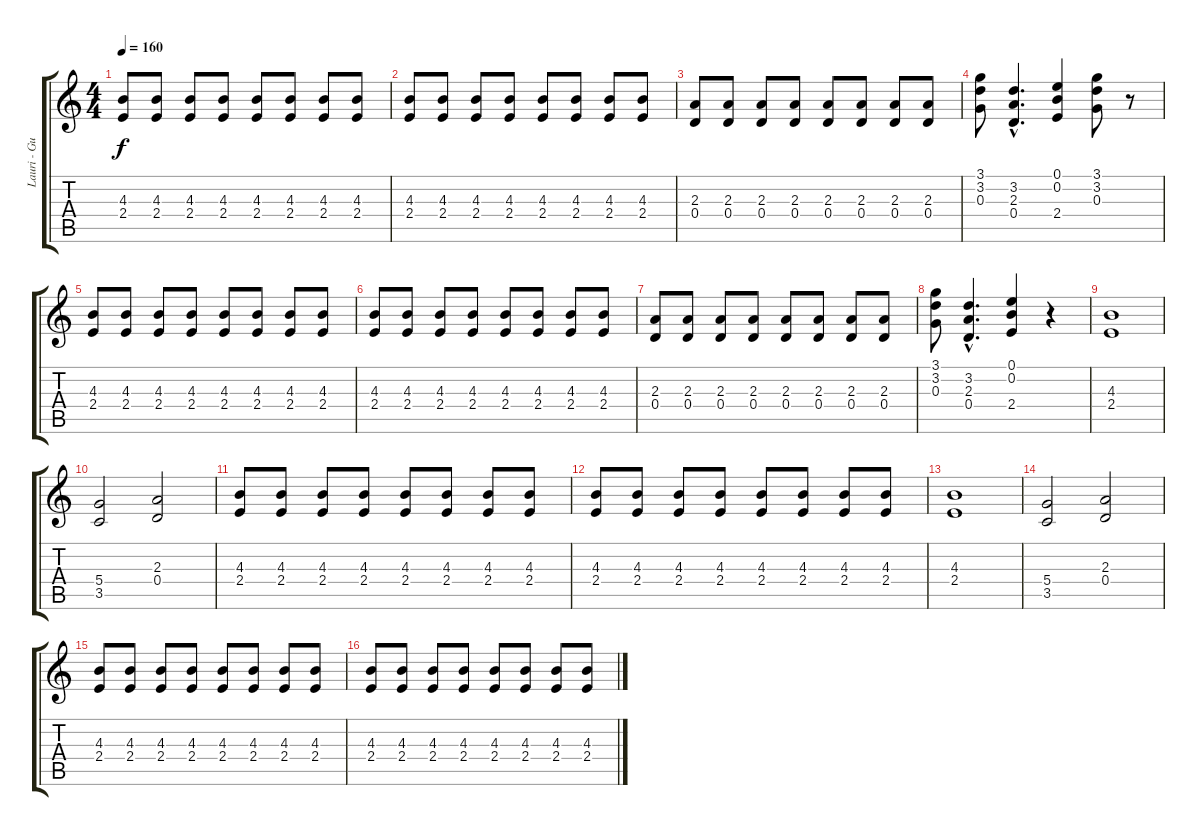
\track ("Lauri - Guitar 1" "Lauri - Gu") {instrument distortionguitar}
\staff {score tabs}
\tuning (E4 B3 G3 D3 A2 E2) {hide}
\ts (4 4)
\tempo 160
\clef g2
\ks c
(4.3 2.4).8{dy f} (4.3 2.4).8 (4.3 2.4).8 (4.3 2.4).8 (4.3 2.4).8 (4.3 2.4).8 (4.3 2.4).8 (4.3 2.4).8 |
(4.3 2.4).8 (4.3 2.4).8 (4.3 2.4).8 (4.3 2.4).8 (4.3 2.4).8 (4.3 2.4).8 (4.3 2.4).8 (4.3 2.4).8 |
(2.3 0.4).8 (2.3 0.4).8 (2.3 0.4).8 (2.3 0.4).8 (2.3 0.4).8 (2.3 0.4).8 (2.3 0.4).8 (2.3 0.4).8 |
(3.1 3.2 0.3).8 (3.2{hac} 2.3{hac} 0.4{hac}).4{d} (0.1 0.2 2.4).4 (3.1 3.2 0.3).8 r.8 |
(4.3 2.4).8 (4.3 2.4).8 (4.3 2.4).8 (4.3 2.4).8 (4.3 2.4).8 (4.3 2.4).8 (4.3 2.4).8 (4.3 2.4).8 |
(4.3 2.4).8 (4.3 2.4).8 (4.3 2.4).8 (4.3 2.4).8 (4.3 2.4).8 (4.3 2.4).8 (4.3 2.4).8 (4.3 2.4).8 |
(2.3 0.4).8 (2.3 0.4).8 (2.3 0.4).8 (2.3 0.4).8 (2.3 0.4).8 (2.3 0.4).8 (2.3 0.4).8 (2.3 0.4).8 |
(3.1 3.2 0.3).8 (3.2{hac} 2.3{hac} 0.4{hac}).4{d} (0.1 0.2 2.4).4 r.4 |
(4.3 2.4).1 |
(5.4 3.5).2 (2.3 0.4).2 |
(4.3 2.4).8 (4.3 2.4).8 (4.3 2.4).8 (4.3 2.4).8 (4.3 2.4).8 (4.3 2.4).8 (4.3 2.4).8 (4.3 2.4).8 |
(4.3 2.4).8 (4.3 2.4).8 (4.3 2.4).8 (4.3 2.4).8 (4.3 2.4).8 (4.3 2.4).8 (4.3 2.4).8 (4.3 2.4).8 |
(4.3 2.4).1 |
(5.4 3.5).2 (2.3 0.4).2 |
(4.3 2.4).8 (4.3 2.4).8 (4.3 2.4).8 (4.3 2.4).8 (4.3 2.4).8 (4.3 2.4).8 (4.3 2.4).8 (4.3 2.4).8 |
(4.3 2.4).8 (4.3 2.4).8 (4.3 2.4).8 (4.3 2.4).8 (4.3 2.4).8 (4.3 2.4).8 (4.3 2.4).8 (4.3 2.4).8
